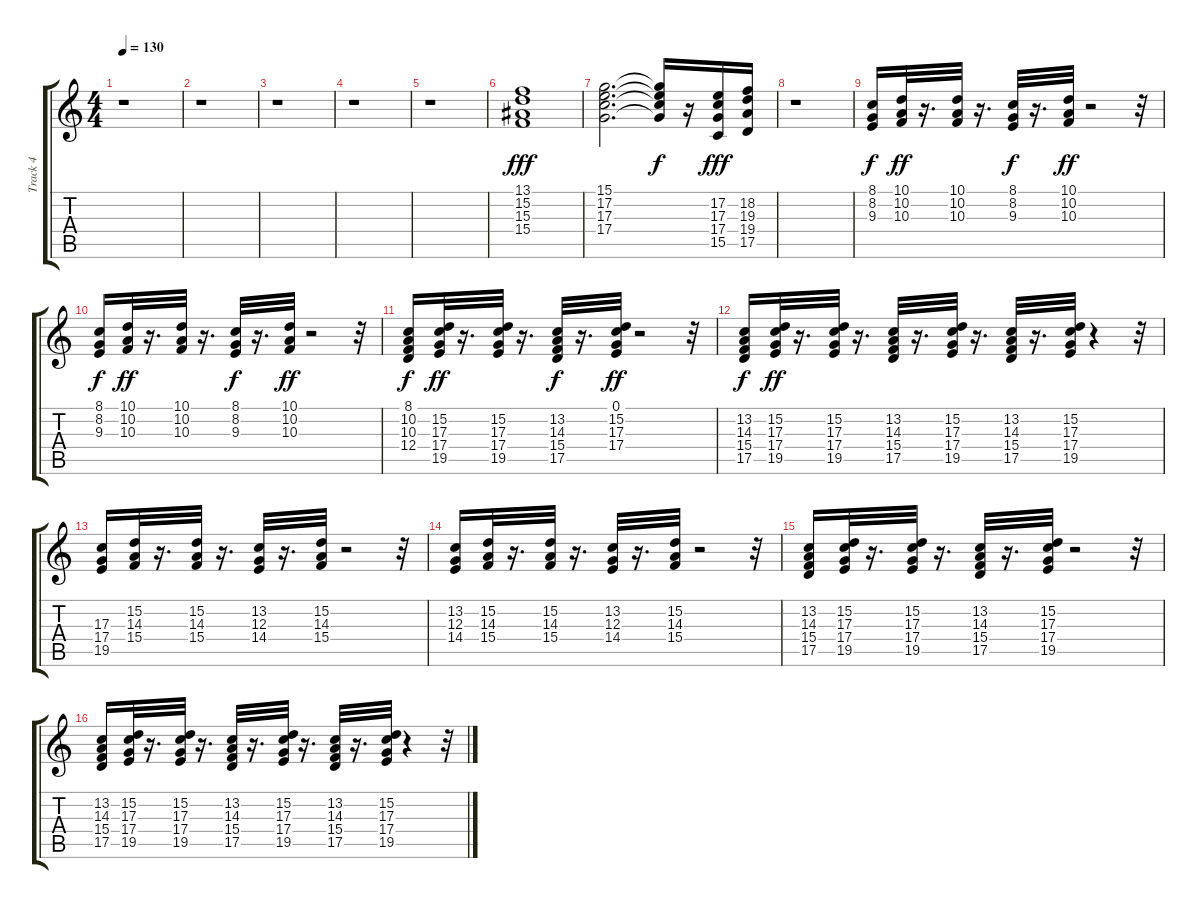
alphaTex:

\track ("Track 4" "Track 4") {instrument brasssection}
\staff {score tabs}
\tuning (E4 B3 G3 D3 A2 E2) {hide}
\ts (4 4)
\tempo 130
\clef g2
\ks c
r.1{dy fff} |
r.1 |
r.1 |
r.1 |
r.1 |
(13.1 15.2 15.3 15.4).1 |
(15.1 17.2 17.3 17.4).2{d} (15.1{t} 17.2{t} 17.3{t} 17.4{t}).16{dy f} r.16 (17.2 17.3 17.4 15.5).16{dy fff} (18.2 19.3 19.4 17.5).16 |
r.1 |
(8.1 8.2 9.3).16{dy f} (10.1 10.2 10.3).32{dy ff} r.16{d} (10.1 10.2 10.3).32 r.16{d} (8.1 8.2 9.3).32{dy f} r.16{d} (10.1 10.2 10.3).32{dy ff} r.2 r.32 |
(8.1 8.2 9.3).16{dy f} (10.1 10.2 10.3).32{dy ff} r.16{d} (10.1 10.2 10.3).32 r.16{d} (8.1 8.2 9.3).32{dy f} r.16{d} (10.1 10.2 10.3).32{dy ff} r.2 r.32 |
(8.1 10.2 10.3 12.4).16{dy f} (15.2 17.3 17.4 19.5).32{dy ff} r.16{d} (15.2 17.3 17.4 19.5).32 r.16{d} (13.2 14.3 15.4 17.5).32{dy f} r.16{d} (0.1 15.2 17.3 17.4).32{dy ff} r.2 r.32 |
(13.2 14.3 15.4 17.5).16{dy f} (15.2 17.3 17.4 19.5).32{dy ff} r.16{d} (15.2 17.3 17.4 19.5).32 r.16{d} (13.2 14.3 15.4 17.5).32 r.16{d} (15.2 17.3 17.4 19.5).32 r.16{d} (13.2 14.3 15.4 17.5).32 r.16{d} (15.2 17.3 17.4 19.5).32 r.4 r.32 |
(17.3 17.4 19.5).16 (15.2 14.3 15.4).32 r.16{d} (15.2 14.3 15.4).32 r.16{d} (13.2 12.3 14.4).32 r.16{d} (15.2 14.3 15.4).32 r.2 r.32 |
(13.2 12.3 14.4).16 (15.2 14.3 15.4).32 r.16{d} (15.2 14.3 15.4).32 r.16{d} (13.2 12.3 14.4).32 r.16{d} (15.2 14.3 15.4).32 r.2 r.32 |
(13.2 14.3 15.4 17.5).16 (15.2 17.3 17.4 19.5).32 r.16{d} (15.2 17.3 17.4 19.5).32 r.16{d} (13.2 14.3 15.4 17.5).32 r.16{d} (15.2 17.3 17.4 19.5).32 r.2 r.32 |
(13.2 14.3 15.4 17.5).16 (15.2 17.3 17.4 19.5).32 r.16{d} (15.2 17.3 17.4 19.5).32 r.16{d} (13.2 14.3 15.4 17.5).32 r.16{d} (15.2 17.3 17.4 19.5).32 r.16{d} (13.2 14.3 15.4 17.5).32 r.16{d} (15.2 17.3 17.4 19.5).32 r.4 r.32
